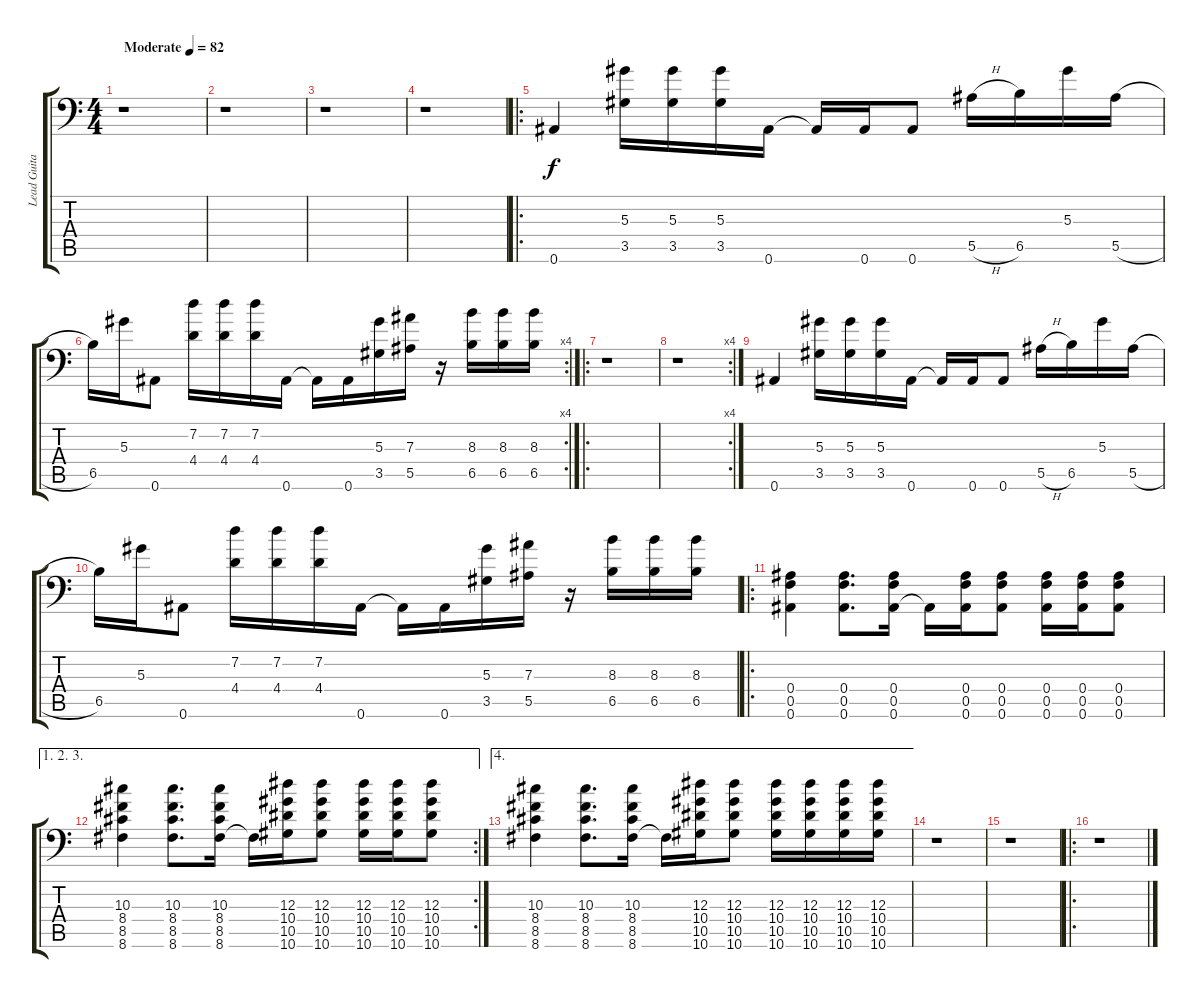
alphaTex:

\track ("Lead Guitar" "Lead Guita") {instrument distortionguitar}
\staff {score tabs}
\tuning (Bb3 G3 Eb3 Bb2 F2 Bb1) {hide}
\ts (4 4)
\tempo (82 "Moderate")
\clef f4
\ks c
r.1{dy f instrument distortionguitar} |
r.1 |
r.1 |
r.1 |
\ro
0.6.4 (5.3 3.5).16 (5.3 3.5).16 (5.3 3.5).16 0.6.16 0.6{t}.16 0.6.16 0.6.8 5.5{h}.16 6.5.16 5.3.16 5.5{h}.16 |
\rc 4
6.5.16 5.3.16 0.6.8 (7.2 4.4).16 (7.2 4.4).16 (7.2 4.4).16 0.6.16 0.6{t}.16 0.6.16 (5.3 3.5).16 (7.3 5.5).16 r.16 (8.3 6.5).16 (8.3 6.5).16 (8.3 6.5).16 |
\ro
r.1 |
\rc 4
r.1 |
0.6.4 (5.3 3.5).16 (5.3 3.5).16 (5.3 3.5).16 0.6.16 0.6{t}.16 0.6.16 0.6.8 5.5{h}.16 6.5.16 5.3.16 5.5{h}.16 |
6.5.16 5.3.16 0.6.8 (7.2 4.4).16 (7.2 4.4).16 (7.2 4.4).16 0.6.16 0.6{t}.16 0.6.16 (5.3 3.5).16 (7.3 5.5).16 r.16 (8.3 6.5).16 (8.3 6.5).16 (8.3 6.5).16 |
\ro
(0.4 0.5 0.6).4 (0.4 0.5 0.6).8{d} (0.4 0.5 0.6).16 0.6{t}.16 (0.4 0.5 0.6).16 (0.4 0.5 0.6).8 (0.4 0.5 0.6).16 (0.4 0.5 0.6).16 (0.4 0.5 0.6).8 |
\ae (1 2 3)
\rc 2
(10.3 8.4 8.5 8.6).4 (10.3 8.4 8.5 8.6).8{d} (10.3 8.4 8.5 8.6).16 8.6{t}.16 (12.3 10.4 10.5 10.6).16 (12.3 10.4 10.5 10.6).8 (12.3 10.4 10.5 10.6).16 (12.3 10.4 10.5 10.6).16 (12.3 10.4 10.5 10.6).8 |
\ae 4
(10.3 8.4 8.5 8.6).4 (10.3 8.4 8.5 8.6).8{d} (10.3 8.4 8.5 8.6).16 8.6{t}.16 (12.3 10.4 10.5 10.6).16 (12.3 10.4 10.5 10.6).8 (12.3 10.4 10.5 10.6).16 (12.3 10.4 10.5 10.6).16 (12.3 10.4 10.5 10.6).16 (12.3 10.4 10.5 10.6).16 |
r.1 |
r.1 |
\ro
r.1
